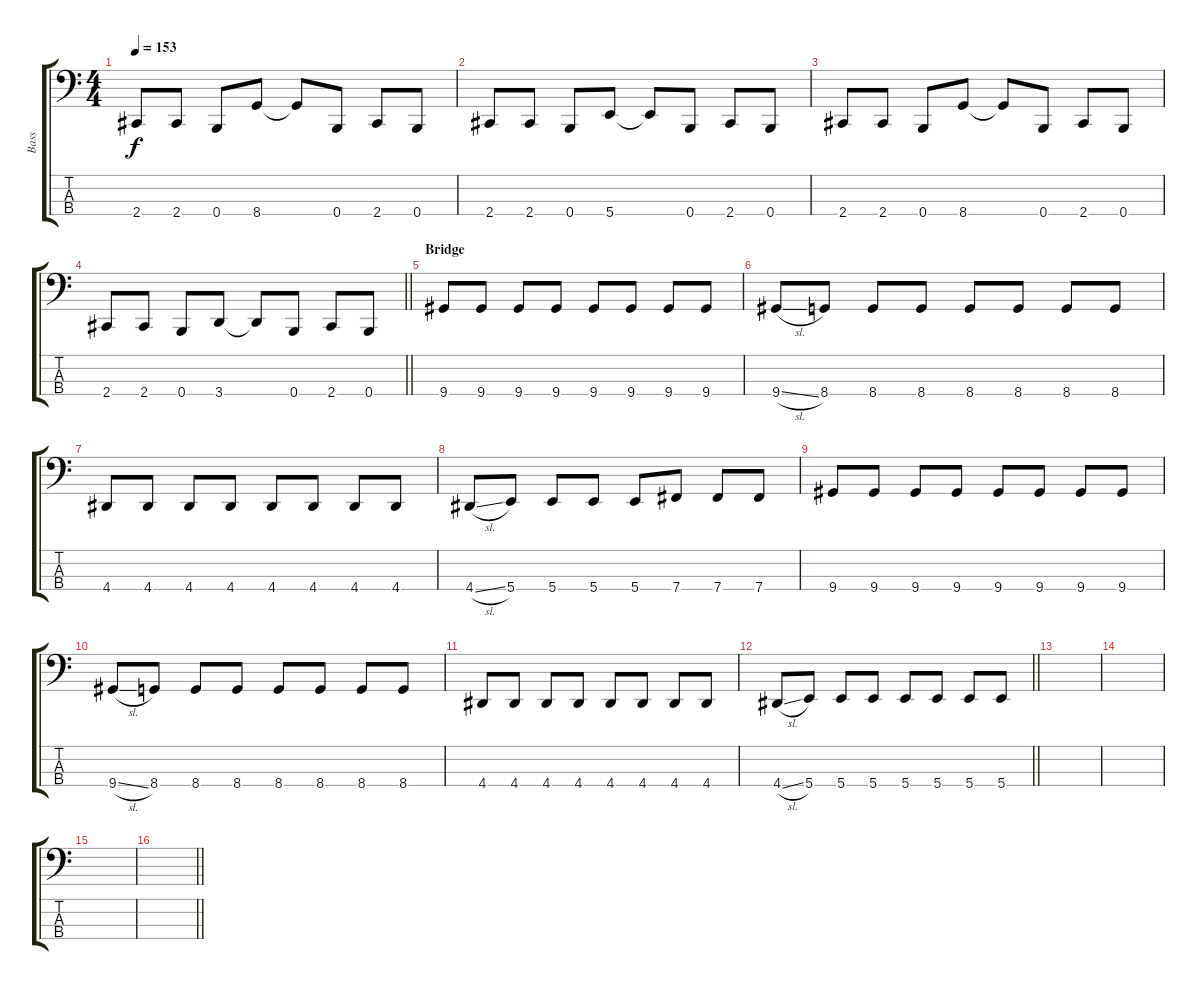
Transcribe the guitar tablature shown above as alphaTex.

\track ("Bass" "Bass") {instrument electricbasspick}
\staff {score tabs}
\tuning (E2 B1 Gb1 B0) {hide}
\ts (4 4)
\tempo 153
\clef f4
\ks c
2.4.8{dy f} 2.4.8 0.4.8 8.4.8 8.4{t}.8 0.4.8 2.4.8 0.4.8 |
2.4.8 2.4.8 0.4.8 5.4.8 5.4{t}.8 0.4.8 2.4.8 0.4.8 |
2.4.8 2.4.8 0.4.8 8.4.8 8.4{t}.8 0.4.8 2.4.8 0.4.8 |
\barLineRight lightlight
2.4.8 2.4.8 0.4.8 3.4.8 3.4{t}.8 0.4.8 2.4.8 0.4.8 |
\section ("" "Bridge")
9.4.8 9.4.8 9.4.8 9.4.8 9.4.8 9.4.8 9.4.8 9.4.8 |
9.4{sl}.8 8.4.8 8.4.8 8.4.8 8.4.8 8.4.8 8.4.8 8.4.8 |
4.4.8 4.4.8 4.4.8 4.4.8 4.4.8 4.4.8 4.4.8 4.4.8 |
4.4{sl}.8 5.4.8 5.4.8 5.4.8 5.4.8 7.4.8 7.4.8 7.4.8 |
9.4.8 9.4.8 9.4.8 9.4.8 9.4.8 9.4.8 9.4.8 9.4.8 |
9.4{sl}.8 8.4.8 8.4.8 8.4.8 8.4.8 8.4.8 8.4.8 8.4.8 |
4.4.8 4.4.8 4.4.8 4.4.8 4.4.8 4.4.8 4.4.8 4.4.8 |
\barLineRight lightlight
4.4{sl}.8 5.4.8 5.4.8 5.4.8 5.4.8 5.4.8 5.4.8 5.4.8 |
\section ("" "")
|
|
|
\barLineRight lightlight
